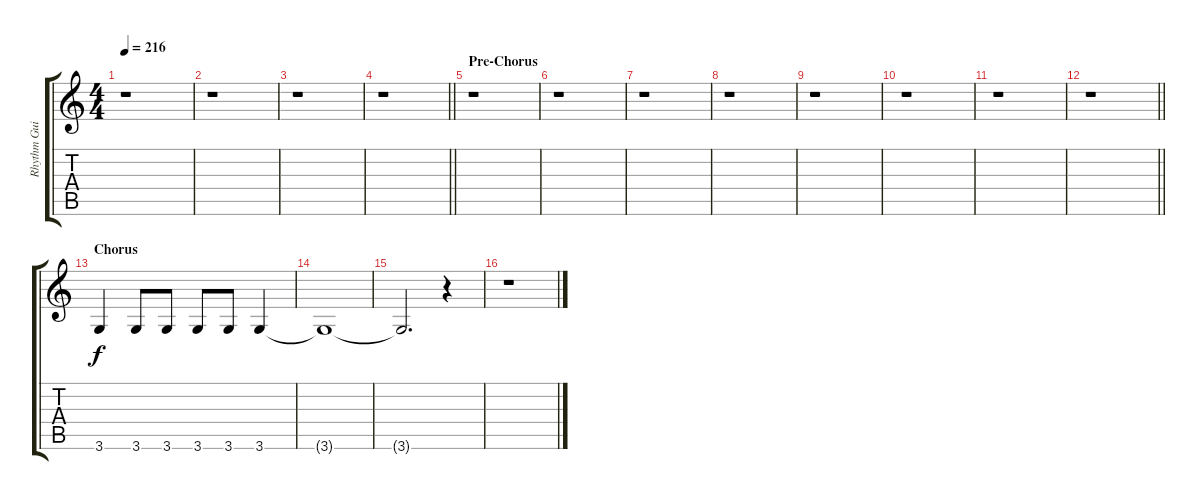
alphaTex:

\track ("Rhythm Guitar" "Rhythm Gui") {instrument distortionguitar}
\staff {score tabs}
\tuning (E4 B3 G3 D3 A2 E2) {hide}
\ts (4 4)
\tempo 216
\clef g2
\ks c
r.1{dy f} |
r.1 |
r.1 |
\barLineRight lightlight
r.1 |
\section ("" "Pre-Chorus")
r.1 |
r.1 |
r.1 |
r.1 |
r.1 |
r.1 |
r.1 |
\barLineRight lightlight
r.1 |
\section ("" "Chorus")
3.6.4 3.6.8 3.6.8 3.6.8 3.6.8 3.6.4 |
3.6{t}.1 |
3.6{t}.2{d} r.4 |
r.1
